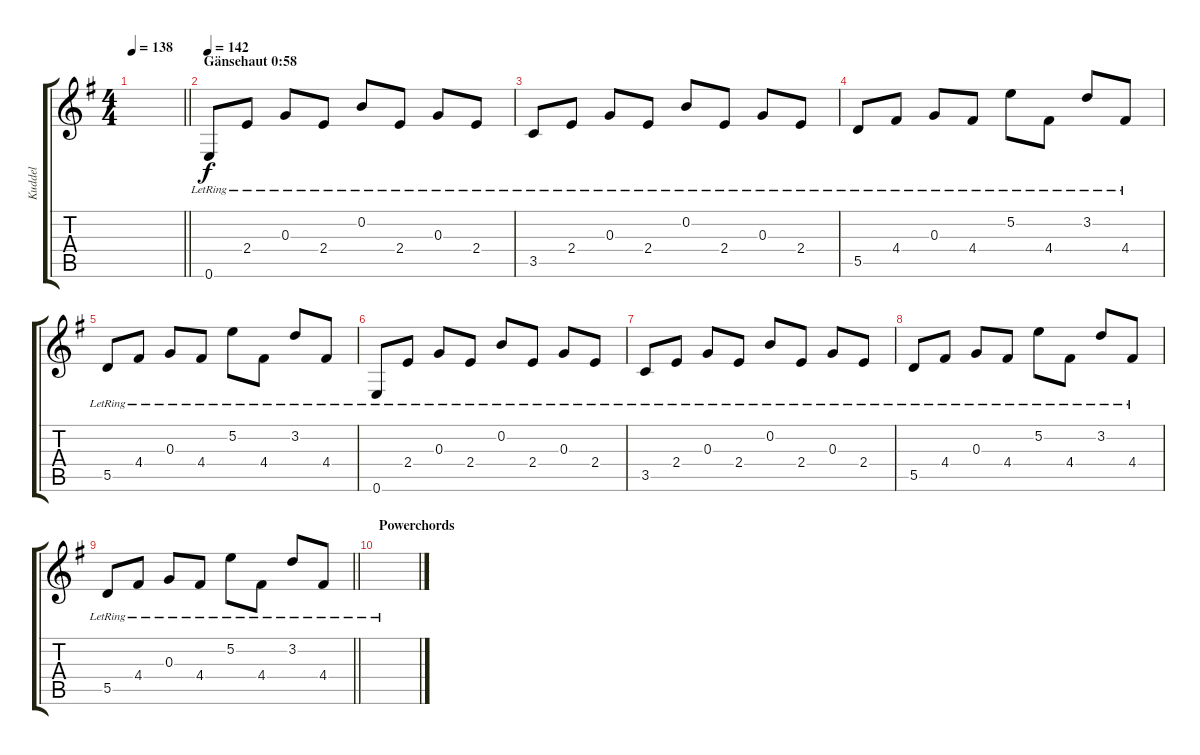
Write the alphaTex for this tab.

\track ("Kuddel" "Kuddel") {instrument electricguitarclean}
\staff {score tabs}
\tuning (E4 B3 G3 D3 A2 E2) {hide}
\ts (4 4)
\tempo 138
\clef g2
\barLineRight lightlight
\ks g
|
\section ("" "Gänsehaut 0:58")
\tempo 142
0.6{lr}.8 2.4{lr}.8 0.3{lr}.8 2.4{lr}.8 0.2{lr}.8 2.4{lr}.8 0.3{lr}.8 2.4{lr}.8 |
3.5{lr}.8 2.4{lr}.8 0.3{lr}.8 2.4{lr}.8 0.2{lr}.8 2.4{lr}.8 0.3{lr}.8 2.4{lr}.8 |
5.5{lr}.8 4.4{lr}.8 0.3{lr}.8 4.4{lr}.8 5.2{lr}.8 4.4{lr}.8 3.2{lr}.8 4.4{lr}.8 |
5.5{lr}.8 4.4{lr}.8 0.3{lr}.8 4.4{lr}.8 5.2{lr}.8 4.4{lr}.8 3.2{lr}.8 4.4{lr}.8 |
0.6{lr}.8 2.4{lr}.8 0.3{lr}.8 2.4{lr}.8 0.2{lr}.8 2.4{lr}.8 0.3{lr}.8 2.4{lr}.8 |
3.5{lr}.8 2.4{lr}.8 0.3{lr}.8 2.4{lr}.8 0.2{lr}.8 2.4{lr}.8 0.3{lr}.8 2.4{lr}.8 |
5.5{lr}.8 4.4{lr}.8 0.3{lr}.8 4.4{lr}.8 5.2{lr}.8 4.4{lr}.8 3.2{lr}.8 4.4{lr}.8 |
\barLineRight lightlight
5.5{lr}.8 4.4{lr}.8 0.3{lr}.8 4.4{lr}.8 5.2{lr}.8 4.4{lr}.8 3.2{lr}.8 4.4{lr}.8 |
\section ("" "Powerchords")
